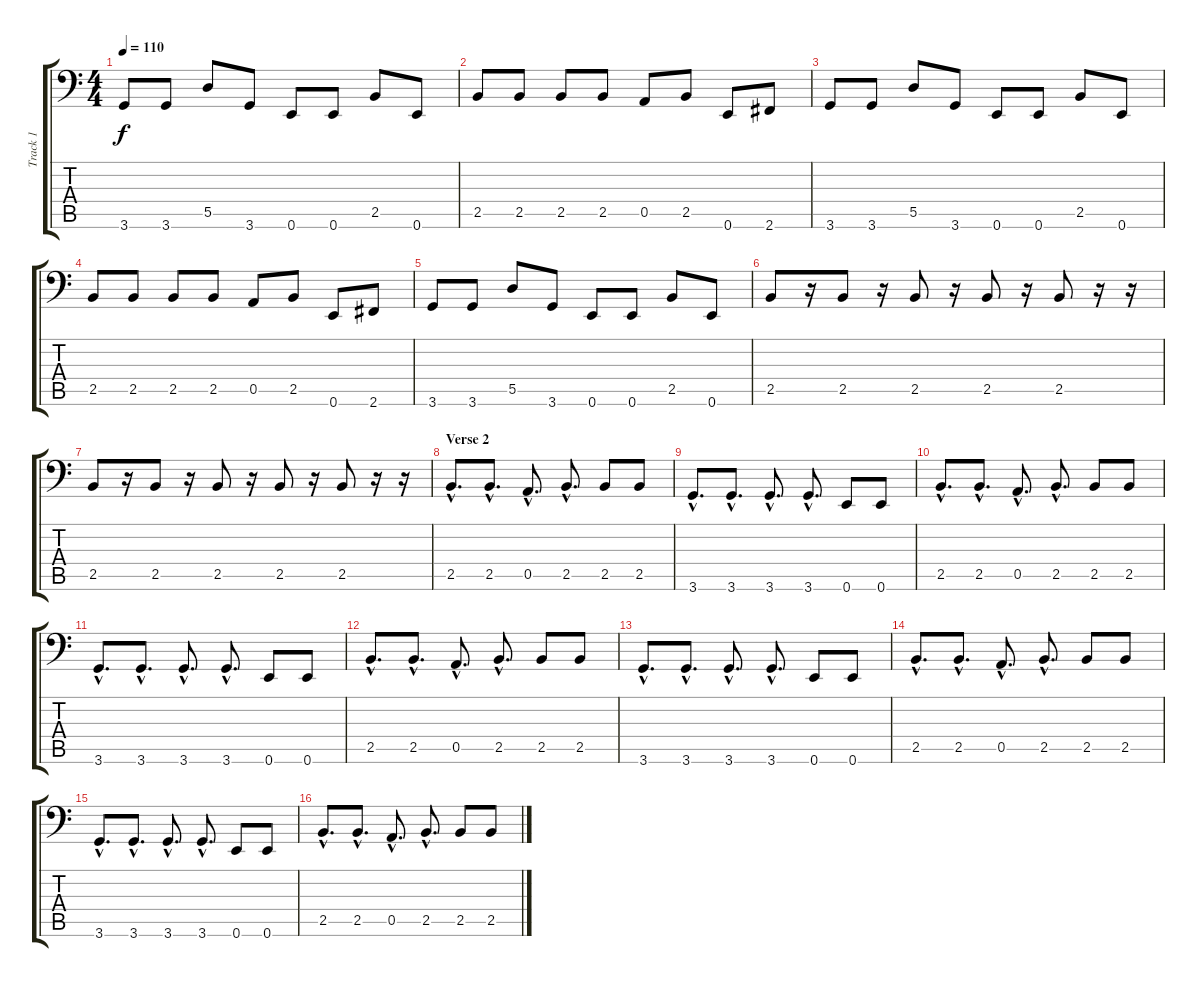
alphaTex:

\track ("Track 1" "Track 1") {instrument electricbassfinger}
\staff {score tabs}
\tuning (E3 B2 G2 D2 A1 E1) {hide}
\ts (4 4)
\tempo 110
\clef f4
\ks c
3.6.8{dy f} 3.6.8 5.5.8 3.6.8 0.6.8 0.6.8 2.5.8 0.6.8 |
2.5.8{instrument synthbass2} 2.5.8 2.5.8 2.5.8 0.5.8 2.5.8 0.6.8 2.6.8 |
3.6.8 3.6.8 5.5.8 3.6.8 0.6.8 0.6.8 2.5.8 0.6.8 |
2.5.8 2.5.8 2.5.8 2.5.8 0.5.8 2.5.8 0.6.8 2.6.8 |
3.6.8 3.6.8 5.5.8 3.6.8 0.6.8 0.6.8 2.5.8 0.6.8 |
2.5.8 r.16 2.5.8 r.16 2.5.8 r.16 2.5.8 r.16 2.5.8 r.16 r.16 |
2.5.8 r.16 2.5.8 r.16 2.5.8 r.16 2.5.8 r.16 2.5.8 r.16 r.16 |
\section ("" "Verse 2")
2.5{hac}.8{d} 2.5{hac}.8{d} 0.5{hac}.8{d} 2.5{hac}.8{d} 2.5.8 2.5.8 |
3.6{hac}.8{d} 3.6{hac}.8{d} 3.6{hac}.8{d} 3.6{hac}.8{d} 0.6.8 0.6.8 |
2.5{hac}.8{d} 2.5{hac}.8{d} 0.5{hac}.8{d} 2.5{hac}.8{d} 2.5.8 2.5.8 |
3.6{hac}.8{d} 3.6{hac}.8{d} 3.6{hac}.8{d} 3.6{hac}.8{d} 0.6.8 0.6.8 |
2.5{hac}.8{d} 2.5{hac}.8{d} 0.5{hac}.8{d} 2.5{hac}.8{d} 2.5.8 2.5.8 |
3.6{hac}.8{d} 3.6{hac}.8{d} 3.6{hac}.8{d} 3.6{hac}.8{d} 0.6.8 0.6.8 |
2.5{hac}.8{d} 2.5{hac}.8{d} 0.5{hac}.8{d} 2.5{hac}.8{d} 2.5.8 2.5.8 |
3.6{hac}.8{d} 3.6{hac}.8{d} 3.6{hac}.8{d} 3.6{hac}.8{d} 0.6.8 0.6.8 |
2.5{hac}.8{d} 2.5{hac}.8{d} 0.5{hac}.8{d} 2.5{hac}.8{d} 2.5.8 2.5.8
